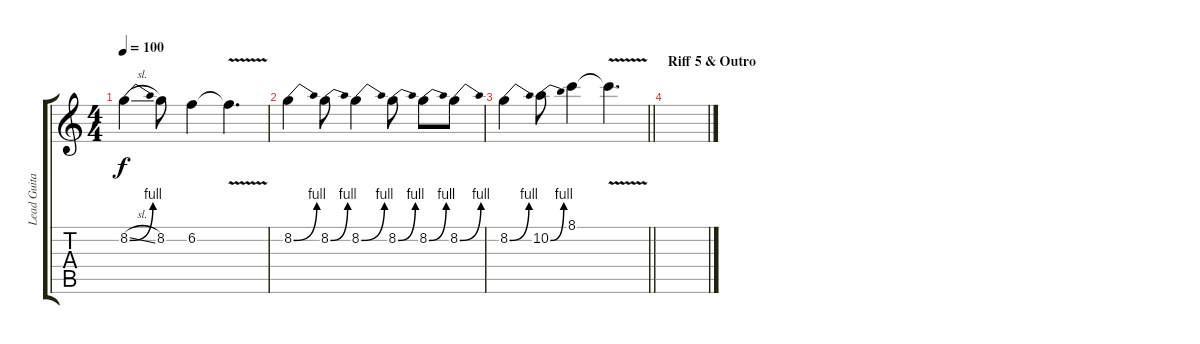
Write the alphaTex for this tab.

\track ("Lead Guitar" "Lead Guita") {instrument distortionguitar}
\staff {score tabs}
\tuning (E4 B3 G3 D3 A2 E2) {hide}
\ts (4 4)
\tempo 100
\clef g2
\ks c
8.2{be (bend 0 0 60 4) sl}.4{dy f} 8.2.8 6.2.4 6.2{v t}.4{d} |
8.2{be (bend 0 0 60 4)}.4 8.2{be (bend 0 0 60 4)}.8 8.2{be (bend 0 0 60 4)}.4 8.2{be (bend 0 0 60 4)}.8 8.2{be (bend 0 0 60 4)}.8 8.2{be (bend 0 0 60 4)}.8 |
\barLineRight lightlight
8.2{be (bend 0 0 60 4)}.4 10.2{be (bend 0 0 60 4)}.8 8.1.4 8.1{v t}.4{d} |
\section ("" "Riff 5 & Outro")
